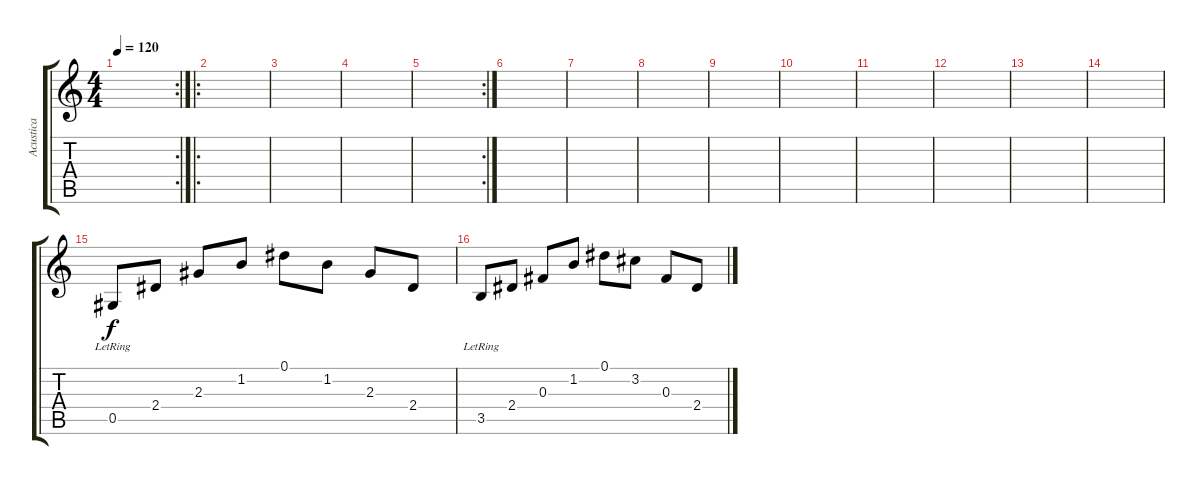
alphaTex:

\track ("Acustica" "Acustica") {instrument acousticguitarsteel}
\staff {score tabs}
\tuning (Eb4 Bb3 Gb3 Db3 Ab2 Eb2) {hide}
\rc 2
\ts (4 4)
\tempo 120
\clef g2
\ks c
|
\ro
|
|
|
\rc 2
|
|
|
|
|
|
|
|
|
|
0.5{lr}.8 2.4.8 2.3.8 1.2.8 0.1.8 1.2.8 2.3.8 2.4.8 |
3.5{lr}.8 2.4.8 0.3.8 1.2.8 0.1.8 3.2.8 0.3.8 2.4.8
